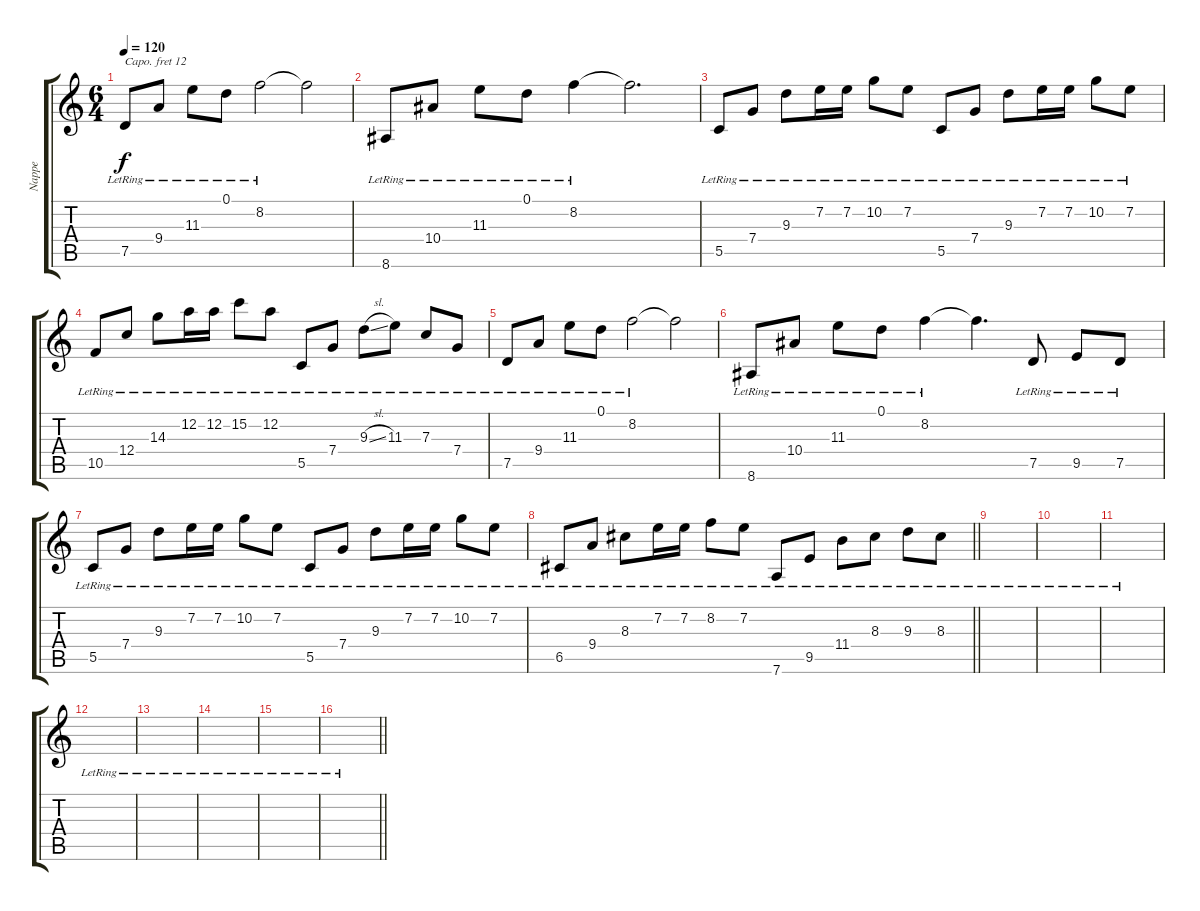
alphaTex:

\track ("Nappe" "Nappe") {instrument fx4atmosphere}
\staff {score tabs}
\capo 12
\tuning (D4 A3 F3 C3 G2 D2) {hide}
\ts (6 4)
\tempo 120
\clef g2
\ks c
7.5{lr}.8{dy f} 9.4{lr}.8 11.3{lr}.8 0.1{lr}.8 8.2{lr}.2 8.2{t}.2 |
8.6{lr}.8 10.4{lr}.8 11.3{lr}.8 0.1{lr}.8 8.2{lr}.4 8.2{t}.2{d} |
5.5{lr}.8 7.4{lr}.8 9.3{lr}.8 7.2{lr}.16 7.2{lr}.16 10.2{lr}.8 7.2{lr}.8 5.5{lr}.8 7.4{lr}.8 9.3{lr}.8 7.2{lr}.16 7.2{lr}.16 10.2{lr}.8 7.2{lr}.8 |
10.5{lr}.8 12.4{lr}.8 14.3{lr}.8 12.2{lr}.16 12.2{lr}.16 15.2{lr}.8 12.2{lr}.8 5.5{lr}.8 7.4{lr}.8 9.3{sl lr}.8 11.3{lr}.8 7.3{lr}.8 7.4{lr}.8 |
7.5{lr}.8 9.4{lr}.8 11.3{lr}.8 0.1{lr}.8 8.2{lr}.2 8.2{t}.2 |
8.6{lr}.8 10.4{lr}.8 11.3{lr}.8 0.1{lr}.8 8.2{lr}.4 8.2{t}.4{d} 7.5{lr}.8 9.5{lr}.8 7.5{lr}.8 |
5.5{lr}.8 7.4{lr}.8 9.3{lr}.8 7.2{lr}.16 7.2{lr}.16 10.2{lr}.8 7.2{lr}.8 5.5{lr}.8 7.4{lr}.8 9.3{lr}.8 7.2{lr}.16 7.2{lr}.16 10.2{lr}.8 7.2{lr}.8 |
\barLineRight lightlight
6.5{lr}.8 9.4{lr}.8 8.3{lr}.8 7.2{lr}.16 7.2{lr}.16 8.2{lr}.8 7.2{lr}.8 7.6{lr}.8 9.5{lr}.8 11.4{lr}.8 8.3{lr}.8 9.3{lr}.8 8.3{lr}.8 |
|
|
|
|
|
|
|
\barLineRight lightlight
